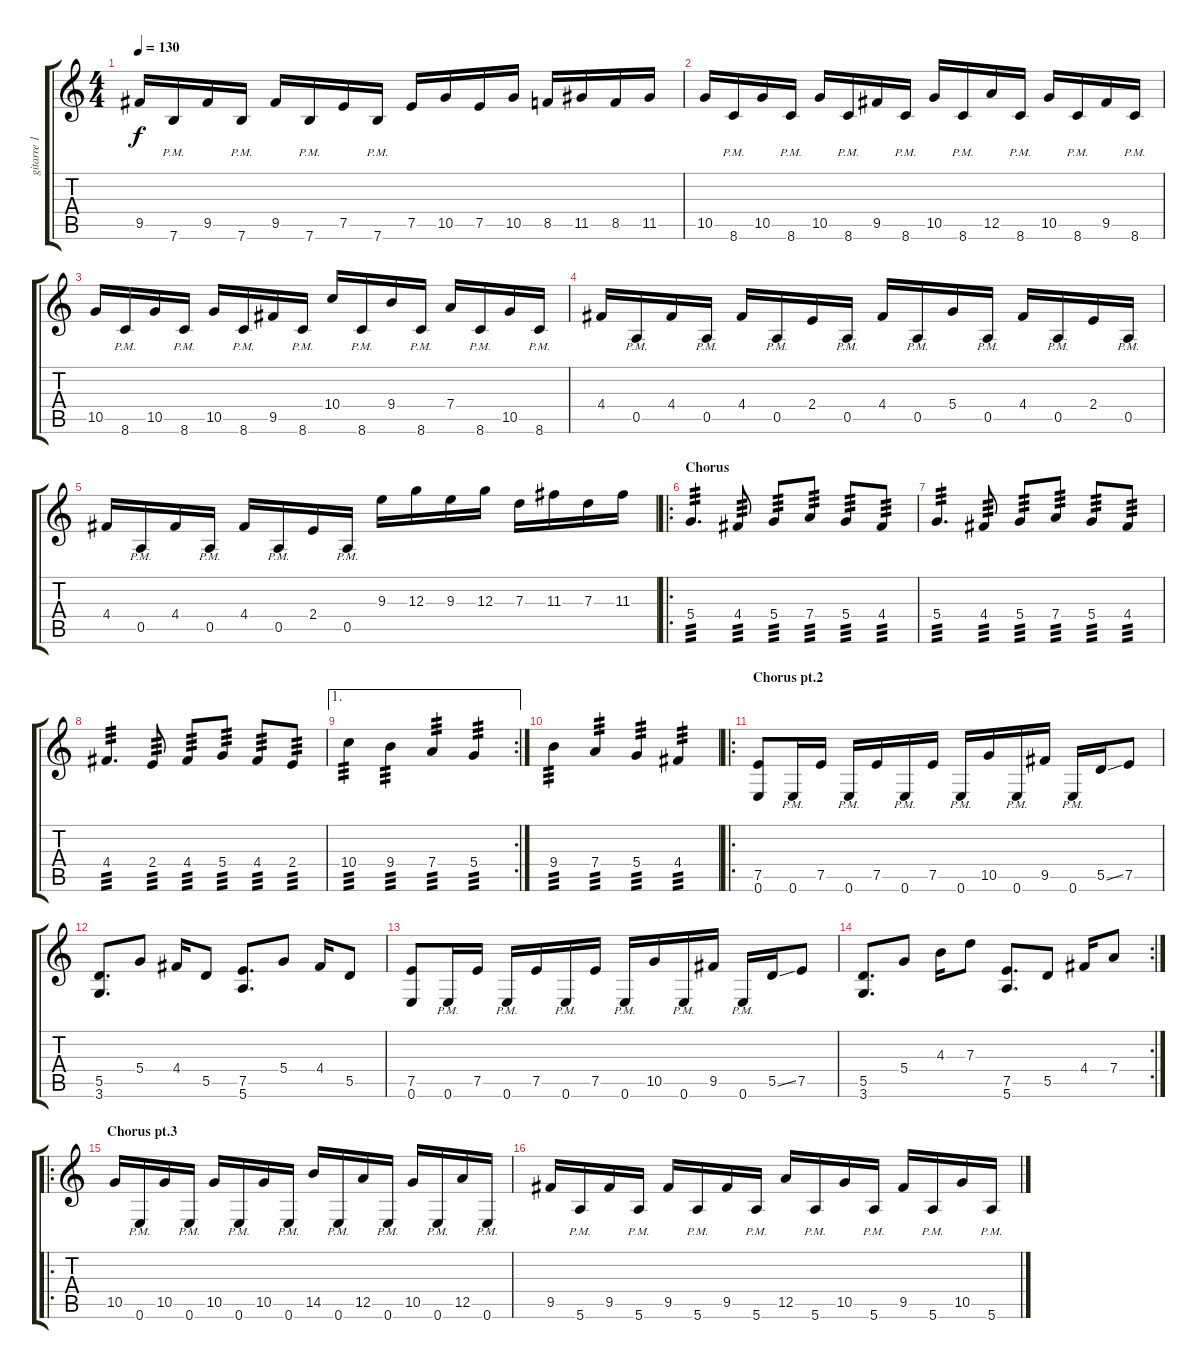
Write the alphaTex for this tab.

\track ("gitarre 1" "gitarre 1") {instrument distortionguitar}
\staff {score tabs}
\tuning (E4 B3 G3 D3 A2 E2) {hide}
\ts (4 4)
\tempo 130
\clef g2
\ks c
9.5.16{dy f} 7.6{pm}.16 9.5.16 7.6{pm}.16 9.5.16 7.6{pm}.16 7.5.16 7.6{pm}.16 7.5.16 10.5.16 7.5.16 10.5.16 8.5.16 11.5.16 8.5.16 11.5.16 |
10.5.16 8.6{pm}.16 10.5.16 8.6{pm}.16 10.5.16 8.6{pm}.16 9.5.16 8.6{pm}.16 10.5.16 8.6{pm}.16 12.5.16 8.6{pm}.16 10.5.16 8.6{pm}.16 9.5.16 8.6{pm}.16 |
10.5.16 8.6{pm}.16 10.5.16 8.6{pm}.16 10.5.16 8.6{pm}.16 9.5.16 8.6{pm}.16 10.4.16 8.6{pm}.16 9.4.16 8.6{pm}.16 7.4.16 8.6{pm}.16 10.5.16 8.6{pm}.16 |
4.4.16 0.5{pm}.16 4.4.16 0.5{pm}.16 4.4.16 0.5{pm}.16 2.4.16 0.5{pm}.16 4.4.16 0.5{pm}.16 5.4.16 0.5{pm}.16 4.4.16 0.5{pm}.16 2.4.16 0.5{pm}.16 |
4.4.16 0.5{pm}.16 4.4.16 0.5{pm}.16 4.4.16 0.5{pm}.16 2.4.16 0.5{pm}.16 9.3.16 12.3.16 9.3.16 12.3.16 7.3.16 11.3.16 7.3.16 11.3.16 |
\ro
\section ("" "Chorus")
5.4.4{d tp 3} 4.4.8{tp 3} 5.4.8{tp 3} 7.4.8{tp 3} 5.4.8{tp 3} 4.4.8{tp 3} |
5.4.4{d tp 3} 4.4.8{tp 3} 5.4.8{tp 3} 7.4.8{tp 3} 5.4.8{tp 3} 4.4.8{tp 3} |
4.4.4{d tp 3} 2.4.8{tp 3} 4.4.8{tp 3} 5.4.8{tp 3} 4.4.8{tp 3} 2.4.8{tp 3} |
\ae 1
\rc 2
10.4.4{tp 3} 9.4.4{tp 3} 7.4.4{tp 3} 5.4.4{tp 3} |
9.4.4{tp 3} 7.4.4{tp 3} 5.4.4{tp 3} 4.4.4{tp 3} |
\ro
\section ("" "Chorus pt.2")
(7.5 0.6).8 0.6{pm}.16 7.5.16 0.6{pm}.16 7.5.16 0.6{pm}.16 7.5.16 0.6{pm}.16 10.5.16 0.6{pm}.16 9.5.16 0.6{pm}.16 5.5{ss}.16 7.5.8 |
(5.5 3.6).8{d} 5.4.8 4.4.16 5.5.8 (7.5 5.6).8{d} 5.4.8 4.4.16 5.5.8 |
(7.5 0.6).8 0.6{pm}.16 7.5.16 0.6{pm}.16 7.5.16 0.6{pm}.16 7.5.16 0.6{pm}.16 10.5.16 0.6{pm}.16 9.5.16 0.6{pm}.16 5.5{ss}.16 7.5.8 |
\rc 2
(5.5 3.6).8{d} 5.4.8 4.3.16 7.3.8 (7.5 5.6).8{d} 5.5.8 4.4.16 7.4.8 |
\ro
\section ("" "Chorus pt.3")
10.5.16 0.6{pm}.16 10.5.16 0.6{pm}.16 10.5.16 0.6{pm}.16 10.5.16 0.6{pm}.16 14.5.16 0.6{pm}.16 12.5.16 0.6{pm}.16 10.5.16 0.6{pm}.16 12.5.16 0.6{pm}.16 |
9.5.16 5.6{pm}.16 9.5.16 5.6{pm}.16 9.5.16 5.6{pm}.16 9.5.16 5.6{pm}.16 12.5.16 5.6{pm}.16 10.5.16 5.6{pm}.16 9.5.16 5.6{pm}.16 10.5.16 5.6{pm}.16
